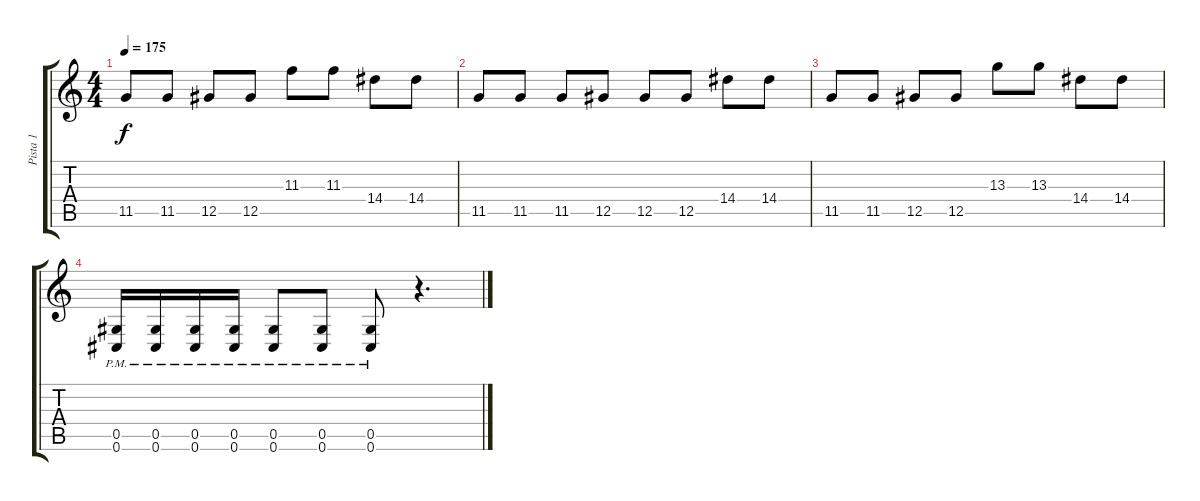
\track ("Pista 1" "Pista 1") {instrument distortionguitar}
\staff {score tabs}
\tuning (Eb4 Bb3 Gb3 Db3 Ab2 Db2) {hide}
\ts (4 4)
\tempo 175
\clef g2
\ks c
11.5.8{dy f} 11.5.8 12.5.8 12.5.8 11.3.8 11.3.8 14.4.8 14.4.8 |
11.5.8 11.5.8 11.5.8 12.5.8 12.5.8 12.5.8 14.4.8 14.4.8 |
11.5.8 11.5.8 12.5.8 12.5.8 13.3.8 13.3.8 14.4.8 14.4.8 |
(0.5{pm} 0.6{pm}).16 (0.5{pm} 0.6{pm}).16 (0.5{pm} 0.6{pm}).16 (0.5{pm} 0.6{pm}).16 (0.5{pm} 0.6{pm}).8 (0.5{pm} 0.6{pm}).8 (0.5{pm} 0.6{pm}).8 r.4{d}
